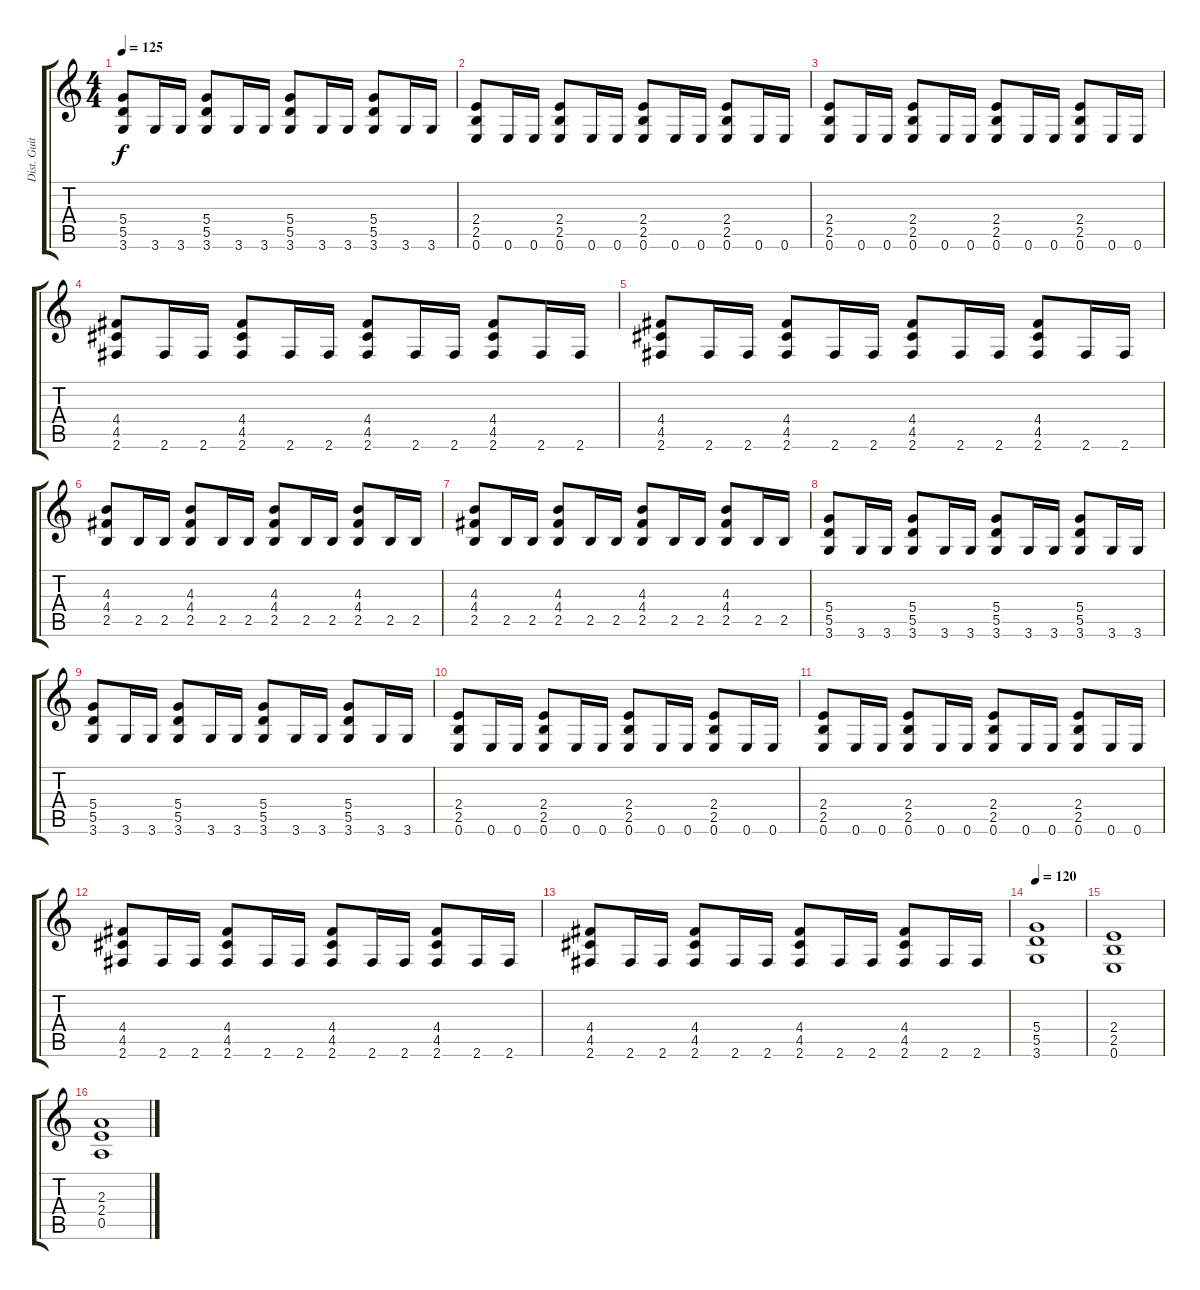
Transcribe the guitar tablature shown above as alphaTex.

\track ("Dist. Guitar 2" "Dist. Guit") {instrument overdrivenguitar}
\staff {score tabs}
\tuning (E4 B3 G3 D3 A2 E2) {hide}
\ts (4 4)
\tempo 125
\clef g2
\ks c
(5.4 5.5 3.6).8{dy f} 3.6.16 3.6.16 (5.4 5.5 3.6).8 3.6.16 3.6.16 (5.4 5.5 3.6).8 3.6.16 3.6.16 (5.4 5.5 3.6).8 3.6.16 3.6.16 |
(2.4 2.5 0.6).8 0.6.16 0.6.16 (2.4 2.5 0.6).8 0.6.16 0.6.16 (2.4 2.5 0.6).8 0.6.16 0.6.16 (2.4 2.5 0.6).8 0.6.16 0.6.16 |
(2.4 2.5 0.6).8 0.6.16 0.6.16 (2.4 2.5 0.6).8 0.6.16 0.6.16 (2.4 2.5 0.6).8 0.6.16 0.6.16 (2.4 2.5 0.6).8 0.6.16 0.6.16 |
(4.4 4.5 2.6).8 2.6.16 2.6.16 (4.4 4.5 2.6).8 2.6.16 2.6.16 (4.4 4.5 2.6).8 2.6.16 2.6.16 (4.4 4.5 2.6).8 2.6.16 2.6.16 |
(4.4 4.5 2.6).8 2.6.16 2.6.16 (4.4 4.5 2.6).8 2.6.16 2.6.16 (4.4 4.5 2.6).8 2.6.16 2.6.16 (4.4 4.5 2.6).8 2.6.16 2.6.16 |
(4.3 4.4 2.5).8 2.5.16 2.5.16 (4.3 4.4 2.5).8 2.5.16 2.5.16 (4.3 4.4 2.5).8 2.5.16 2.5.16 (4.3 4.4 2.5).8 2.5.16 2.5.16 |
(4.3 4.4 2.5).8 2.5.16 2.5.16 (4.3 4.4 2.5).8 2.5.16 2.5.16 (4.3 4.4 2.5).8 2.5.16 2.5.16 (4.3 4.4 2.5).8 2.5.16 2.5.16 |
(5.4 5.5 3.6).8 3.6.16 3.6.16 (5.4 5.5 3.6).8 3.6.16 3.6.16 (5.4 5.5 3.6).8 3.6.16 3.6.16 (5.4 5.5 3.6).8 3.6.16 3.6.16 |
(5.4 5.5 3.6).8 3.6.16 3.6.16 (5.4 5.5 3.6).8 3.6.16 3.6.16 (5.4 5.5 3.6).8 3.6.16 3.6.16 (5.4 5.5 3.6).8 3.6.16 3.6.16 |
(2.4 2.5 0.6).8 0.6.16 0.6.16 (2.4 2.5 0.6).8 0.6.16 0.6.16 (2.4 2.5 0.6).8 0.6.16 0.6.16 (2.4 2.5 0.6).8 0.6.16 0.6.16 |
(2.4 2.5 0.6).8 0.6.16 0.6.16 (2.4 2.5 0.6).8 0.6.16 0.6.16 (2.4 2.5 0.6).8 0.6.16 0.6.16 (2.4 2.5 0.6).8 0.6.16 0.6.16 |
(4.4 4.5 2.6).8 2.6.16 2.6.16 (4.4 4.5 2.6).8 2.6.16 2.6.16 (4.4 4.5 2.6).8 2.6.16 2.6.16 (4.4 4.5 2.6).8 2.6.16 2.6.16 |
(4.4 4.5 2.6).8 2.6.16 2.6.16 (4.4 4.5 2.6).8 2.6.16 2.6.16 (4.4 4.5 2.6).8 2.6.16 2.6.16 (4.4 4.5 2.6).8 2.6.16 2.6.16 |
\tempo 120
(5.4 5.5 3.6).1 |
(2.4 2.5 0.6).1 |
(2.3 2.4 0.5).1
